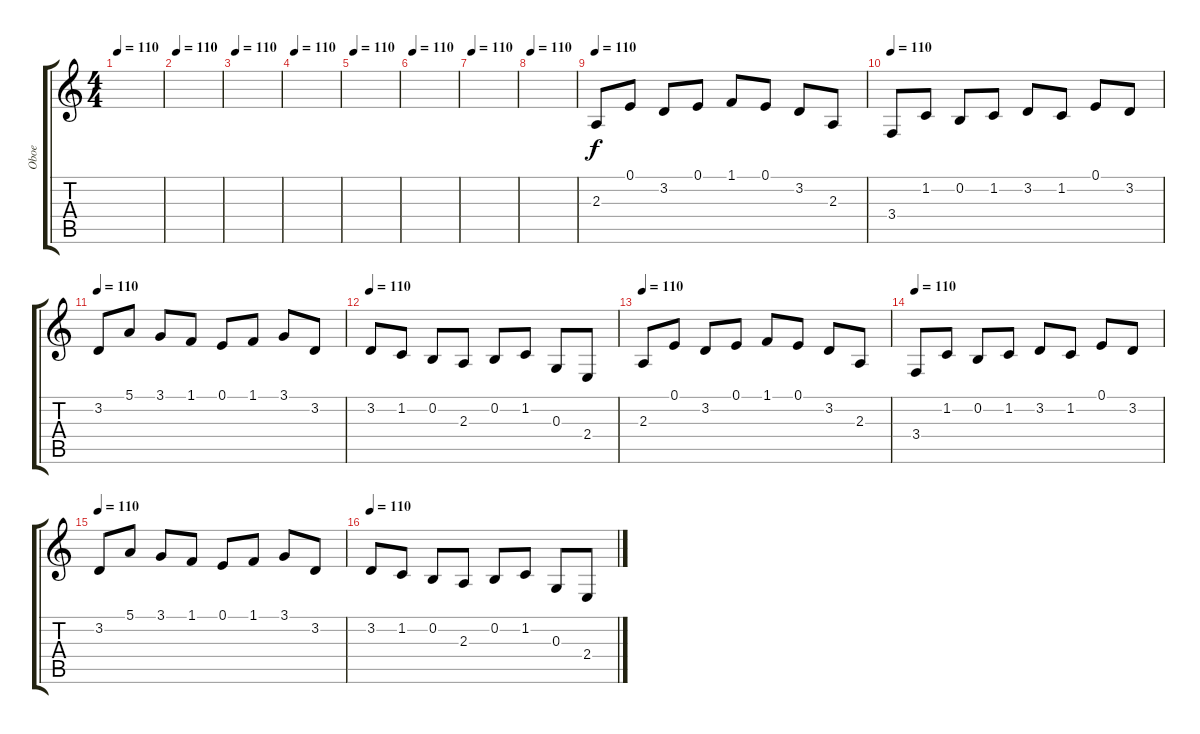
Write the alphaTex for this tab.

\track ("Oboe" "Oboe") {instrument oboe}
\staff {score tabs}
\tuning (E4 B3 G3 D3 A2 E2) {hide}
\ts (4 4)
\tempo 110
\clef g2
\ks c
|
\tempo 110
|
\tempo 110
|
\tempo 110
|
\tempo 110
|
\tempo 110
|
\tempo 110
|
\tempo 110
|
\tempo 110
2.3.8{volume 11} 0.1.8 3.2.8 0.1.8 1.1.8 0.1.8 3.2.8 2.3.8 |
\tempo 110
3.4.8 1.2.8 0.2.8 1.2.8 3.2.8 1.2.8 0.1.8 3.2.8 |
\tempo 110
3.2.8 5.1.8 3.1.8 1.1.8 0.1.8 1.1.8 3.1.8 3.2.8 |
\tempo 110
3.2.8 1.2.8 0.2.8 2.3.8 0.2.8 1.2.8 0.3.8 2.4.8 |
\tempo 110
2.3.8 0.1.8 3.2.8 0.1.8 1.1.8 0.1.8 3.2.8 2.3.8 |
\tempo 110
3.4.8 1.2.8 0.2.8 1.2.8 3.2.8 1.2.8 0.1.8 3.2.8 |
\tempo 110
3.2.8 5.1.8 3.1.8 1.1.8 0.1.8 1.1.8 3.1.8 3.2.8 |
\tempo 110
3.2.8 1.2.8 0.2.8 2.3.8 0.2.8 1.2.8 0.3.8 2.4.8
